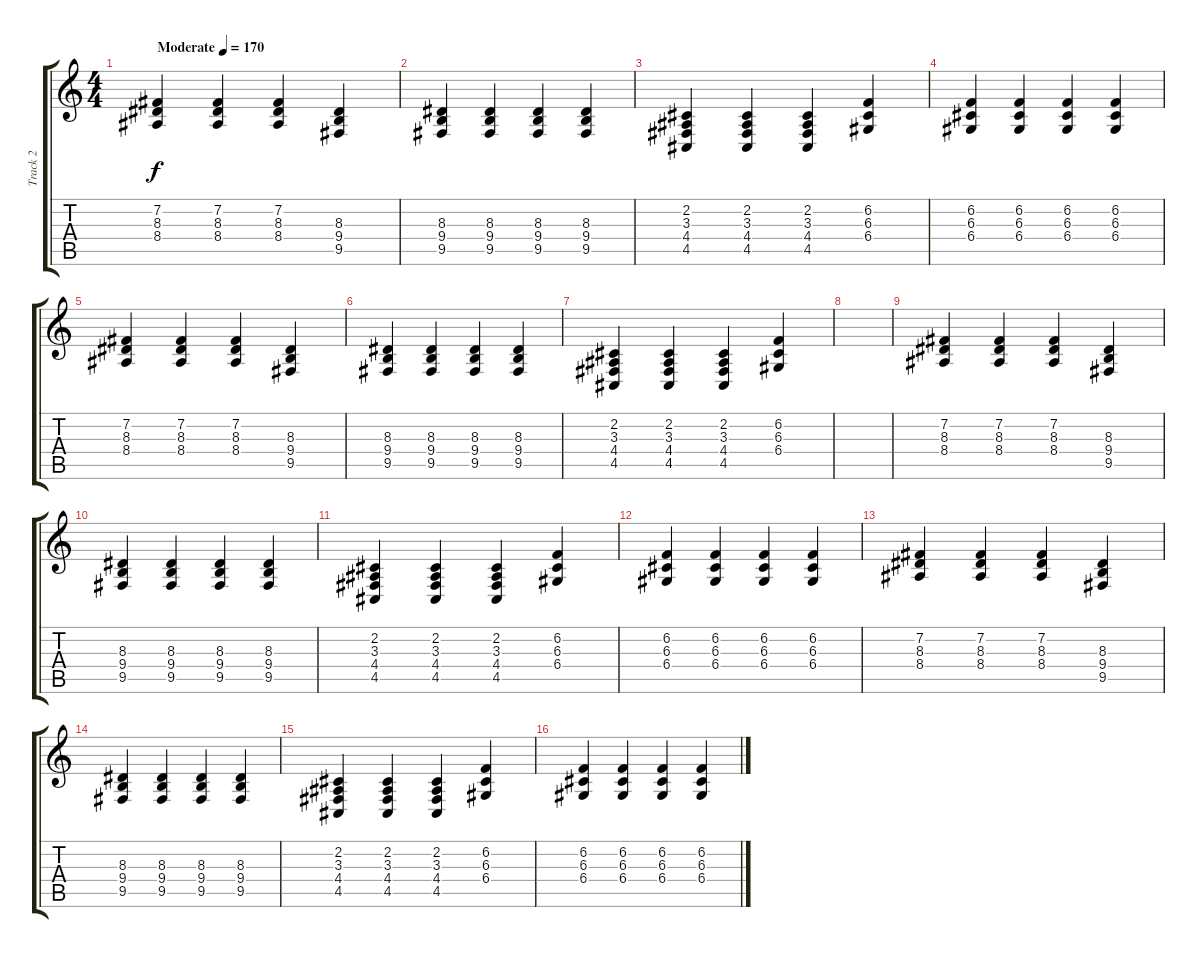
\track ("Track 2" "Track 2") {instrument stringensemble1}
\staff {score tabs}
\tuning (E4 B3 G3 D3 A2 E2) {hide}
\ts (4 4)
\tempo (170 "Moderate")
\clef g2
\ks c
(7.2 8.3 8.4).4{dy f instrument stringensemble1} (7.2 8.3 8.4).4 (7.2 8.3 8.4).4 (8.3 9.4 9.5).4 |
(8.3 9.4 9.5).4 (8.3 9.4 9.5).4 (8.3 9.4 9.5).4 (8.3 9.4 9.5).4 |
(2.2 3.3 4.4 4.5).4 (2.2 3.3 4.4 4.5).4 (2.2 3.3 4.4 4.5).4 (6.2 6.3 6.4).4 |
(6.2 6.3 6.4).4 (6.2 6.3 6.4).4 (6.2 6.3 6.4).4 (6.2 6.3 6.4).4 |
(7.2 8.3 8.4).4 (7.2 8.3 8.4).4 (7.2 8.3 8.4).4 (8.3 9.4 9.5).4 |
(8.3 9.4 9.5).4 (8.3 9.4 9.5).4 (8.3 9.4 9.5).4 (8.3 9.4 9.5).4 |
(2.2 3.3 4.4 4.5).4 (2.2 3.3 4.4 4.5).4 (2.2 3.3 4.4 4.5).4 (6.2 6.3 6.4).4 |
|
(7.2 8.3 8.4).4 (7.2 8.3 8.4).4 (7.2 8.3 8.4).4 (8.3 9.4 9.5).4 |
(8.3 9.4 9.5).4 (8.3 9.4 9.5).4 (8.3 9.4 9.5).4 (8.3 9.4 9.5).4 |
(2.2 3.3 4.4 4.5).4 (2.2 3.3 4.4 4.5).4 (2.2 3.3 4.4 4.5).4 (6.2 6.3 6.4).4 |
(6.2 6.3 6.4).4 (6.2 6.3 6.4).4 (6.2 6.3 6.4).4 (6.2 6.3 6.4).4 |
(7.2 8.3 8.4).4 (7.2 8.3 8.4).4 (7.2 8.3 8.4).4 (8.3 9.4 9.5).4 |
(8.3 9.4 9.5).4 (8.3 9.4 9.5).4 (8.3 9.4 9.5).4 (8.3 9.4 9.5).4 |
(2.2 3.3 4.4 4.5).4 (2.2 3.3 4.4 4.5).4 (2.2 3.3 4.4 4.5).4 (6.2 6.3 6.4).4 |
(6.2 6.3 6.4).4 (6.2 6.3 6.4).4 (6.2 6.3 6.4).4 (6.2 6.3 6.4).4
